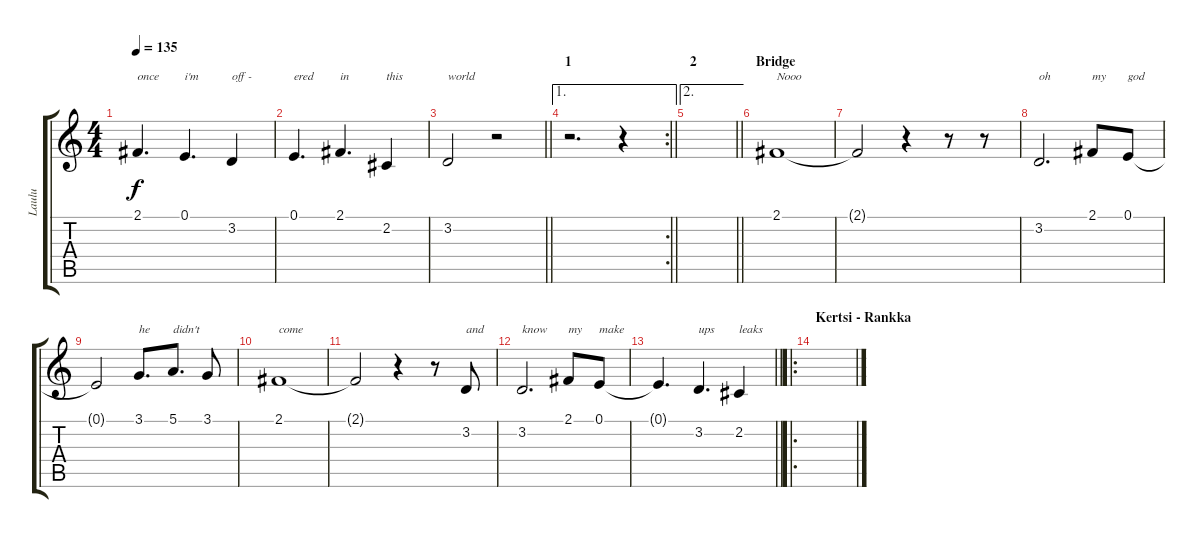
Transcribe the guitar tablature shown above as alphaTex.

\track ("Laulu" "Laulu") {instrument lead6voice}
\staff {score tabs}
\tuning (E4 B3 G3 D3 A2 E2) {hide}
\ts (4 4)
\tempo 135
\clef g2
\ks c
2.1.4{d txt "once" dy f} 0.1.4{d txt "i'm"} 3.2.4{txt "off -"} |
0.1.4{d txt "ered"} 2.1.4{d txt "in"} 2.2.4{txt "this"} |
\barLineRight lightlight
3.2.2{txt "world"} r.2 |
\ae 1
\rc 2
\section ("" "1")
\barLineRight lightlight
r.2{d} r.4 |
\ae 2
\section ("" "2")
\barLineRight lightlight
|
\section ("" "Bridge")
2.1.1{txt "Nooo"} |
2.1{t}.2 r.4 r.8 r.8 |
3.2.2{d txt "oh"} 2.1.8{txt "my"} 0.1.8{txt "god"} |
0.1{t}.2 3.1.8{d txt "he"} 5.1.8{d txt "didn't"} 3.1.8 |
2.1.1{txt "come"} |
2.1{t}.2 r.4 r.8 3.2.8{txt "and"} |
3.2.2{d txt "know"} 2.1.8{txt "my"} 0.1.8{txt "make"} |
\barLineRight lightlight
0.1{t}.4{d} 3.2.4{d txt "ups"} 2.2.4{txt "leaks"} |
\ro
\section ("" "Kertsi - Rankka")
